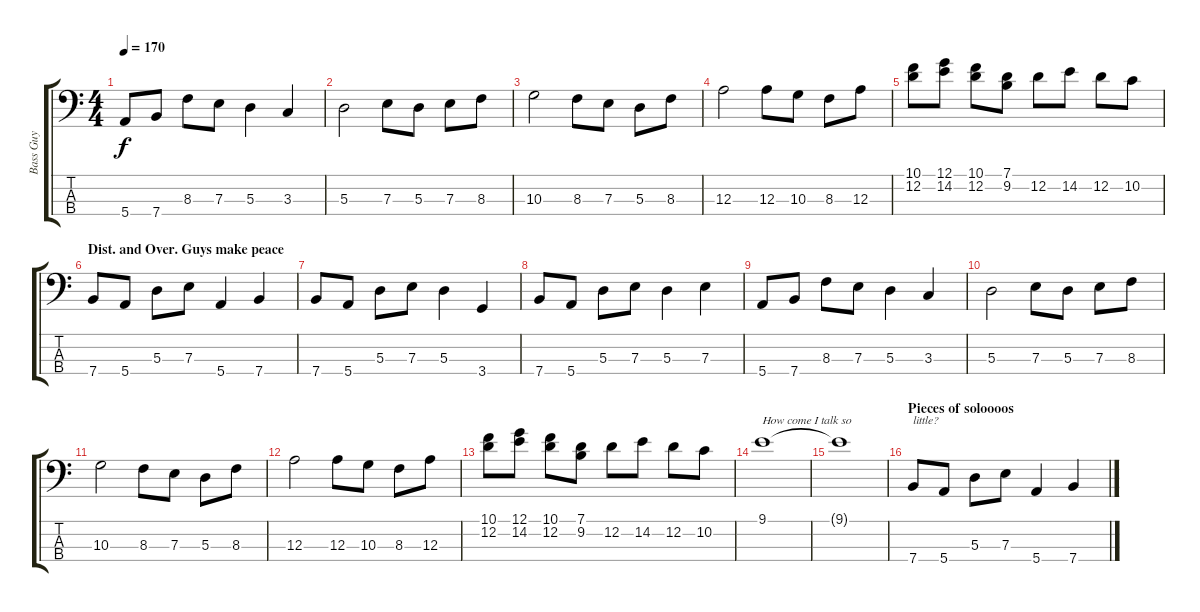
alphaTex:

\track ("Bass Guy" "Bass Guy") {instrument electricbasspick}
\staff {score tabs}
\tuning (G2 D2 A1 E1) {hide}
\ts (4 4)
\tempo 170
\clef f4
\ks c
5.4.8{dy f} 7.4.8 8.3.8 7.3.8 5.3.4 3.3.4 |
5.3.2 7.3.8 5.3.8 7.3.8 8.3.8 |
10.3.2 8.3.8 7.3.8 5.3.8 8.3.8 |
12.3.2 12.3.8 10.3.8 8.3.8 12.3.8 |
(10.1 12.2).8 (12.1 14.2).8 (10.1 12.2).8 (7.1 9.2).8 12.2.8 14.2.8 12.2.8 10.2.8 |
\section ("" "Dist. and Over. Guys make peace")
7.4.8 5.4.8 5.3.8 7.3.8 5.4.4 7.4.4 |
7.4.8 5.4.8 5.3.8 7.3.8 5.3.4 3.4.4 |
7.4.8 5.4.8 5.3.8 7.3.8 5.3.4 7.3.4 |
5.4.8 7.4.8 8.3.8 7.3.8 5.3.4 3.3.4 |
5.3.2 7.3.8 5.3.8 7.3.8 8.3.8 |
10.3.2 8.3.8 7.3.8 5.3.8 8.3.8 |
12.3.2 12.3.8 10.3.8 8.3.8 12.3.8 |
(10.1 12.2).8 (12.1 14.2).8 (10.1 12.2).8 (7.1 9.2).8 12.2.8 14.2.8 12.2.8 10.2.8 |
9.1.1{txt "How come I talk so "} |
9.1{t}.1 |
\section ("" "Pieces of soloooos")
7.4.8{txt "little?"} 5.4.8 5.3.8 7.3.8 5.4.4 7.4.4
